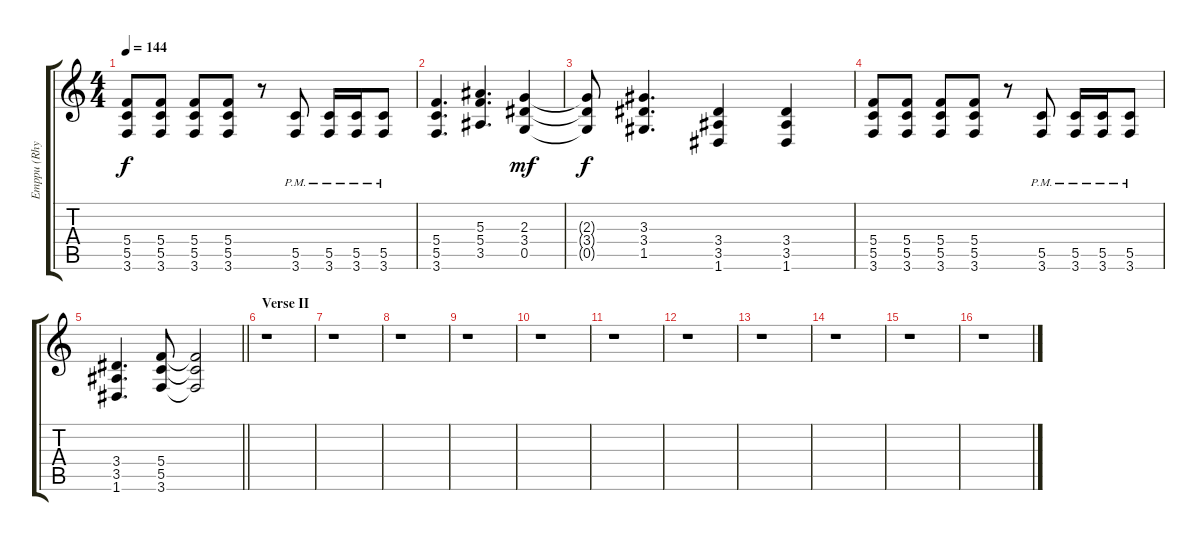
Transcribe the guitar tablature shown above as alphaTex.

\track ("Emppu (Rhytm)" "Emppu (Rhy") {instrument overdrivenguitar}
\staff {score tabs}
\tuning (D4 A3 F3 C3 G2 D2) {hide}
\ts (4 4)
\tempo 144
\clef g2
\ks c
(5.4 5.5 3.6).8{dy f} (5.4 5.5 3.6).8 (5.4 5.5 3.6).8 (5.4 5.5 3.6).8 r.8 (5.5{pm} 3.6{pm}).8 (5.5{pm} 3.6{pm}).16 (5.5{pm} 3.6{pm}).16 (5.5{pm} 3.6{pm}).8 |
(5.4 5.5 3.6).4{d} (5.3 5.4 3.5).4{d} (2.3 3.4 0.5).4{dy mf} |
(2.3{t} 3.4{t} 0.5{t}).8{dy f} (3.3 3.4 1.5).4{d} (3.4 3.5 1.6).4 (3.4 3.5 1.6).4 |
(5.4 5.5 3.6).8 (5.4 5.5 3.6).8 (5.4 5.5 3.6).8 (5.4 5.5 3.6).8 r.8 (5.5{pm} 3.6{pm}).8 (5.5{pm} 3.6{pm}).16 (5.5{pm} 3.6{pm}).16 (5.5{pm} 3.6{pm}).8 |
\barLineRight lightlight
(3.4 3.5 1.6).4{d} (5.4 5.5 3.6).8 (5.4{t} 5.5{t} 3.6{t}).2 |
\section ("" "Verse II")
r.1 |
r.1 |
r.1 |
r.1 |
r.1 |
r.1 |
r.1 |
r.1 |
r.1 |
r.1 |
r.1
